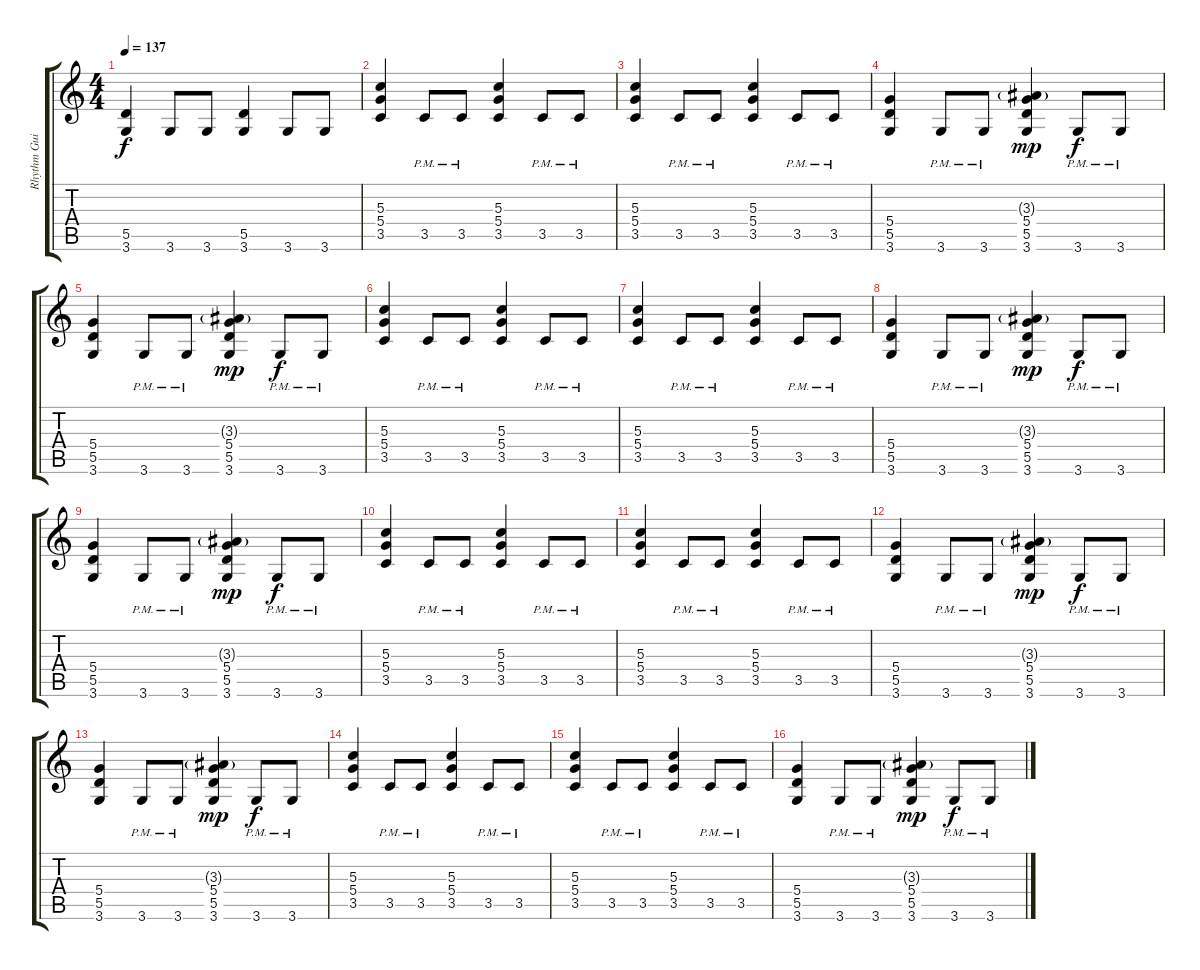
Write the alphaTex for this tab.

\track ("Rhythm Guitar" "Rhythm Gui") {instrument distortionguitar}
\staff {score tabs}
\tuning (E4 B3 G3 D3 A2 E2) {hide}
\ts (4 4)
\tempo 137
\clef g2
\ks c
(5.5 3.6).4{dy f} 3.6.8 3.6.8 (5.5 3.6).4 3.6.8 3.6.8 |
(5.3 5.4 3.5).4 3.5{pm}.8 3.5{pm}.8 (5.3 5.4 3.5).4 3.5{pm}.8 3.5{pm}.8 |
(5.3 5.4 3.5).4 3.5{pm}.8 3.5{pm}.8 (5.3 5.4 3.5).4 3.5{pm}.8 3.5{pm}.8 |
(5.4 5.5 3.6).4 3.6{pm}.8 3.6{pm}.8 (3.3{g} 5.4 5.5 3.6).4{dy mp} 3.6{pm}.8{dy f} 3.6{pm}.8 |
(5.4 5.5 3.6).4 3.6{pm}.8 3.6{pm}.8 (3.3{g} 5.4 5.5 3.6).4{dy mp} 3.6{pm}.8{dy f} 3.6{pm}.8 |
(5.3 5.4 3.5).4 3.5{pm}.8 3.5{pm}.8 (5.3 5.4 3.5).4 3.5{pm}.8 3.5{pm}.8 |
(5.3 5.4 3.5).4 3.5{pm}.8 3.5{pm}.8 (5.3 5.4 3.5).4 3.5{pm}.8 3.5{pm}.8 |
(5.4 5.5 3.6).4 3.6{pm}.8 3.6{pm}.8 (3.3{g} 5.4 5.5 3.6).4{dy mp} 3.6{pm}.8{dy f} 3.6{pm}.8 |
(5.4 5.5 3.6).4 3.6{pm}.8 3.6{pm}.8 (3.3{g} 5.4 5.5 3.6).4{dy mp} 3.6{pm}.8{dy f} 3.6{pm}.8 |
(5.3 5.4 3.5).4 3.5{pm}.8 3.5{pm}.8 (5.3 5.4 3.5).4 3.5{pm}.8 3.5{pm}.8 |
(5.3 5.4 3.5).4 3.5{pm}.8 3.5{pm}.8 (5.3 5.4 3.5).4 3.5{pm}.8 3.5{pm}.8 |
(5.4 5.5 3.6).4 3.6{pm}.8 3.6{pm}.8 (3.3{g} 5.4 5.5 3.6).4{dy mp} 3.6{pm}.8{dy f} 3.6{pm}.8 |
(5.4 5.5 3.6).4 3.6{pm}.8 3.6{pm}.8 (3.3{g} 5.4 5.5 3.6).4{dy mp} 3.6{pm}.8{dy f} 3.6{pm}.8 |
(5.3 5.4 3.5).4 3.5{pm}.8 3.5{pm}.8 (5.3 5.4 3.5).4 3.5{pm}.8 3.5{pm}.8 |
(5.3 5.4 3.5).4 3.5{pm}.8 3.5{pm}.8 (5.3 5.4 3.5).4 3.5{pm}.8 3.5{pm}.8 |
(5.4 5.5 3.6).4 3.6{pm}.8 3.6{pm}.8 (3.3{g} 5.4 5.5 3.6).4{dy mp} 3.6{pm}.8{dy f} 3.6{pm}.8
